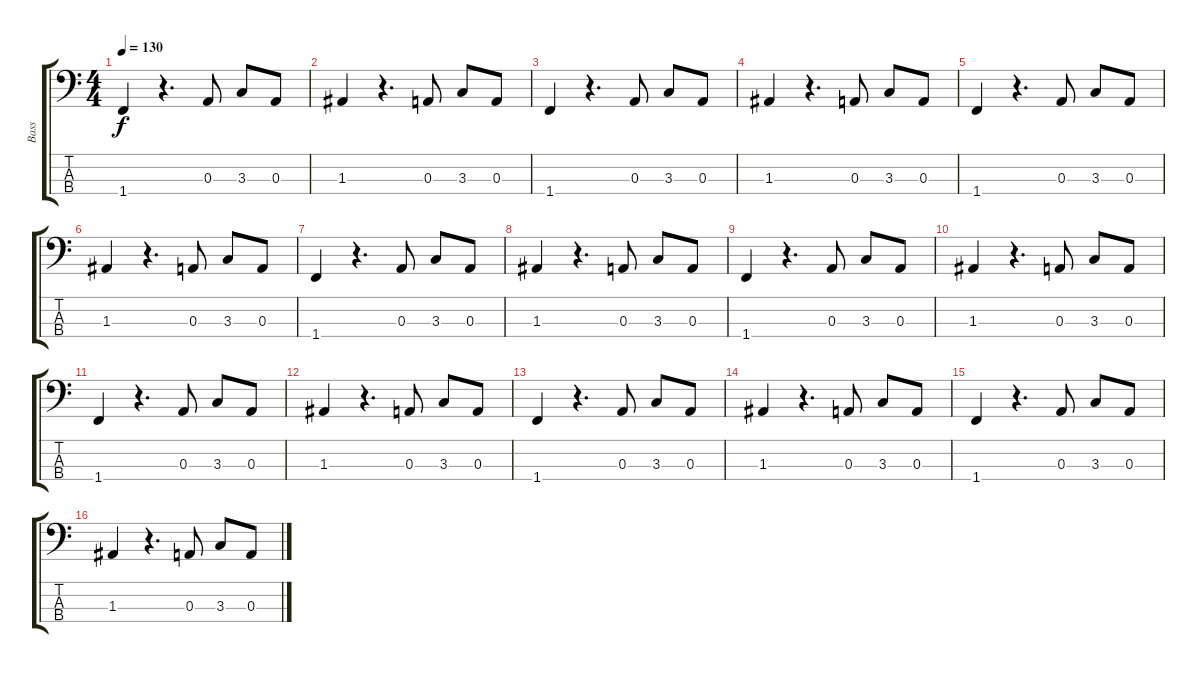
\track ("Bass" "Bass") {instrument electricbasspick}
\staff {score tabs}
\tuning (G2 D2 A1 E1) {hide}
\ts (4 4)
\tempo 130
\clef f4
\ks c
1.4.4{dy f} r.4{d} 0.3.8 3.3.8 0.3.8 |
1.3.4 r.4{d} 0.3.8 3.3.8 0.3.8 |
1.4.4 r.4{d} 0.3.8 3.3.8 0.3.8 |
1.3.4 r.4{d} 0.3.8 3.3.8 0.3.8 |
1.4.4 r.4{d} 0.3.8 3.3.8 0.3.8 |
1.3.4 r.4{d} 0.3.8 3.3.8 0.3.8 |
1.4.4 r.4{d} 0.3.8 3.3.8 0.3.8 |
1.3.4 r.4{d} 0.3.8 3.3.8 0.3.8 |
1.4.4 r.4{d} 0.3.8 3.3.8 0.3.8 |
1.3.4 r.4{d} 0.3.8 3.3.8 0.3.8 |
1.4.4 r.4{d} 0.3.8 3.3.8 0.3.8 |
1.3.4 r.4{d} 0.3.8 3.3.8 0.3.8 |
1.4.4 r.4{d} 0.3.8 3.3.8 0.3.8 |
1.3.4 r.4{d} 0.3.8 3.3.8 0.3.8 |
1.4.4 r.4{d} 0.3.8 3.3.8 0.3.8 |
1.3.4 r.4{d} 0.3.8 3.3.8 0.3.8
